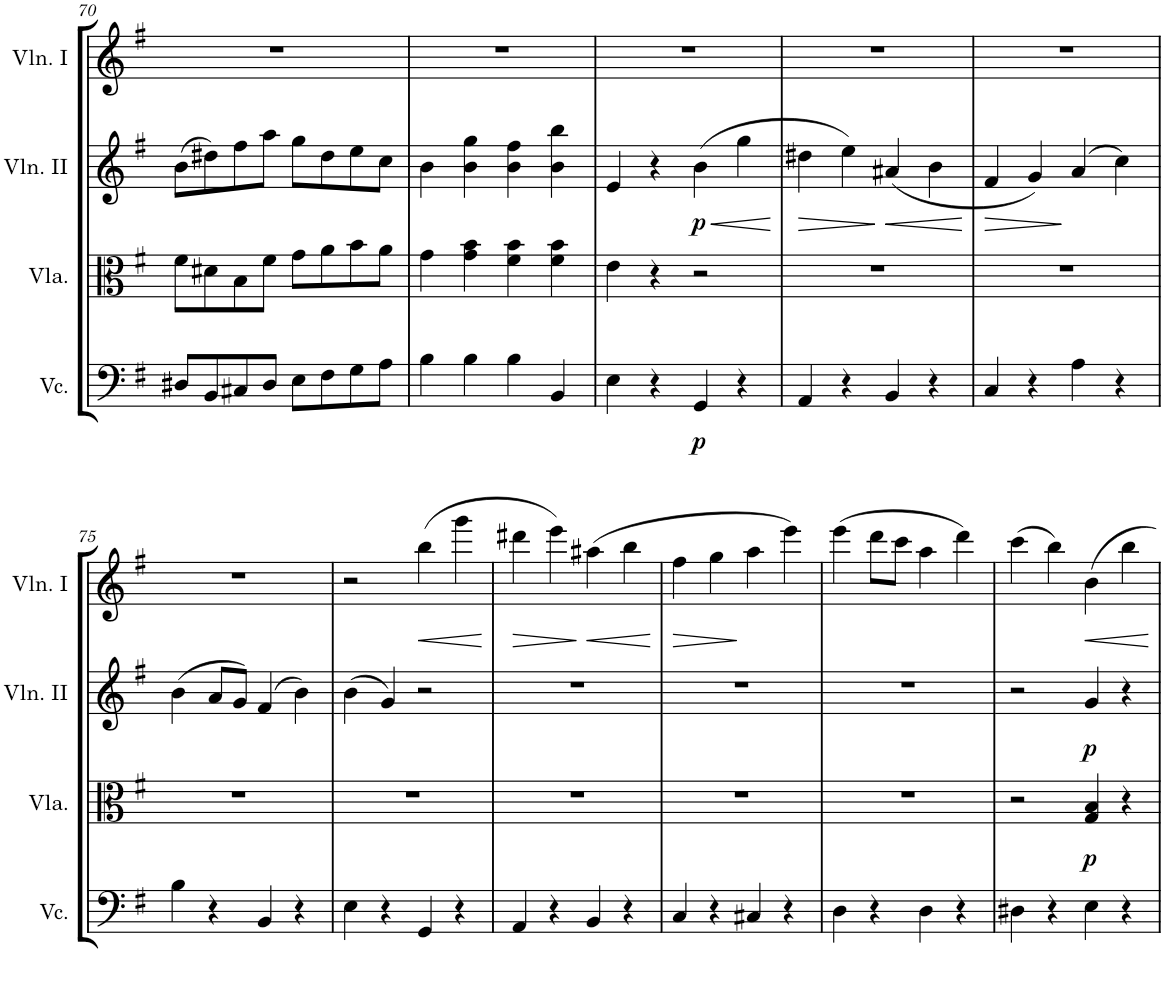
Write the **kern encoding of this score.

**kern	**dynam	**kern	**dynam	**kern	**dynam	**kern	**dynam
*part4	*part4	*part3	*part3	*part2	*part2	*part1	*part1
*staff4	*staff4	*staff3	*staff3	*staff2	*staff2	*staff1	*staff1
*I"Violoncellos	*	*I"Violas	*	*I"Violins II	*	*I"Violins I	*
*I'Vc.	*	*I'Vla.	*	*I'Vln. II	*	*I'Vln. I	*
!!LO:PB:g=z
*clefF4	*	*clefC3	*	*clefG2	*	*clefG2	*
*k[f#]	*	*k[f#]	*	*k[f#]	*	*k[f#]	*
*M4/4	*	*M4/4	*	*M4/4	*	*M4/4	*
=70	=70	=70	=70	=70	=70	=70	=70
8D#X/L	.	8f#\L	.	(8b\L	.	1r	.
8BB/	.	8d#X\	.	8dd#X\)	.	.	.
8C#X/	.	8B\	.	8ff#\	.	.	.
8D#/J	.	8f#\J	.	8aa\J	.	.	.
8E\L	.	8g\L	.	8gg\L	.	.	.
8F#\	.	8a\	.	8dd#\	.	.	.
8G\	.	8b\	.	8ee\	.	.	.
8A\J	.	8a\J	.	8cc\J	.	.	.
=71	=71	=71	=71	=71	=71	=71	=71
4B\	.	4g\	.	4b\	.	1r	.
4B\	.	4g\ 4b\	.	4b\ 4gg\	.	.	.
4B\	.	4f#\ 4b\	.	4b\ 4ff#\	.	.	.
4BB/	.	4f#\ 4b\	.	4b\ 4bb\	.	.	.
=72	=72	=72	=72	=72	=72	=72	=72
4E\	.	4e\	.	4e/	.	1r	.
4r	.	4r	.	4r	.	.	.
!	!LO:DY:b	!	!	!	!LO:HP:b	!	!
!	!	!	!	!	!LO:DY:n=1:b	!	!
4GG/	p	2r	.	(4b\	< p	.	.
4r	.	.	.	4gg\	.	.	.
.	.	.	.	.	[	.	.
=73	=73	=73	=73	=73	=73	=73	=73
!	!	!	!	!	!LO:HP:b	!	!
4AA/	.	1r	.	4dd#X\	>	1r	.
4r	.	.	.	4ee\)	.	.	.
!	!	!	!	!	!LO:HP:n=1:b	!	!
4BB/	.	.	.	(<4a#X/	] <	.	.
4r	.	.	.	4b\	.	.	.
.	.	.	.	.	[	.	.
=74	=74	=74	=74	=74	=74	=74	=74
!	!	!	!	!	!LO:HP:b	!	!
4C/	.	1r	.	4f#/	>	1r	.
4r	.	.	.	4g/)	.	.	.
4A\	.	.	.	(4a/	]	.	.
4r	.	.	.	4cc\)	.	.	.
!!LO:LB:g=z
=75	=75	=75	=75	=75	=75	=75	=75
4B\	.	1r	.	(4b\	.	1r	.
4r	.	.	.	8a/L	.	.	.
.	.	.	.	8g/J)	.	.	.
4BB/	.	.	.	(4f#/	.	.	.
4r	.	.	.	4b\)	.	.	.
=76	=76	=76	=76	=76	=76	=76	=76
4E\	.	1r	.	(4b\	.	2r	.
4r	.	.	.	4g/)	.	.	.
!	!	!	!	!	!	!	!LO:HP:b
4GG/	.	.	.	2r	.	(4bb\	<
4r	.	.	.	.	.	4ggg\	.
.	.	.	.	.	.	.	[
=77	=77	=77	=77	=77	=77	=77	=77
!	!	!	!	!	!	!	!LO:HP:b
4AA/	.	1r	.	1r	.	4ddd#X\	>
4r	.	.	.	.	.	4eee\)	.
!	!	!	!	!	!	!	!LO:HP:n=1:b
4BB/	.	.	.	.	.	(>4aa#X\	] <
4r	.	.	.	.	.	4bb\	.
.	.	.	.	.	.	.	[
=78	=78	=78	=78	=78	=78	=78	=78
!	!	!	!	!	!	!	!LO:HP:b
4C/	.	1r	.	1r	.	4ff#\	>
4r	.	.	.	.	.	4gg\	.
4C#X/	.	.	.	.	.	4aa\	]
4r	.	.	.	.	.	4eee\)	.
=79	=79	=79	=79	=79	=79	=79	=79
4D\	.	1r	.	1r	.	(4eee\	.
4r	.	.	.	.	.	8ddd\L	.
.	.	.	.	.	.	8ccc\J	.
4D\	.	.	.	.	.	4aa\	.
4r	.	.	.	.	.	4ddd\)	.
=80	=80	=80	=80	=80	=80	=80	=80
4D#X\	.	2r	.	2r	.	(4ccc\	.
4r	.	.	.	.	.	4bb\)	.
!	!	!	!LO:DY:b	!	!LO:DY:b	!	!LO:HP:b
4E\	.	4G/ 4B/	p	4g/	p	4b\	<
4r	.	4r	.	4r	.	4bb\	.
.	.	.	.	.	.	.	[
=	=	=	=	=	=	=	=
*-	*-	*-	*-	*-	*-	*-	*-
